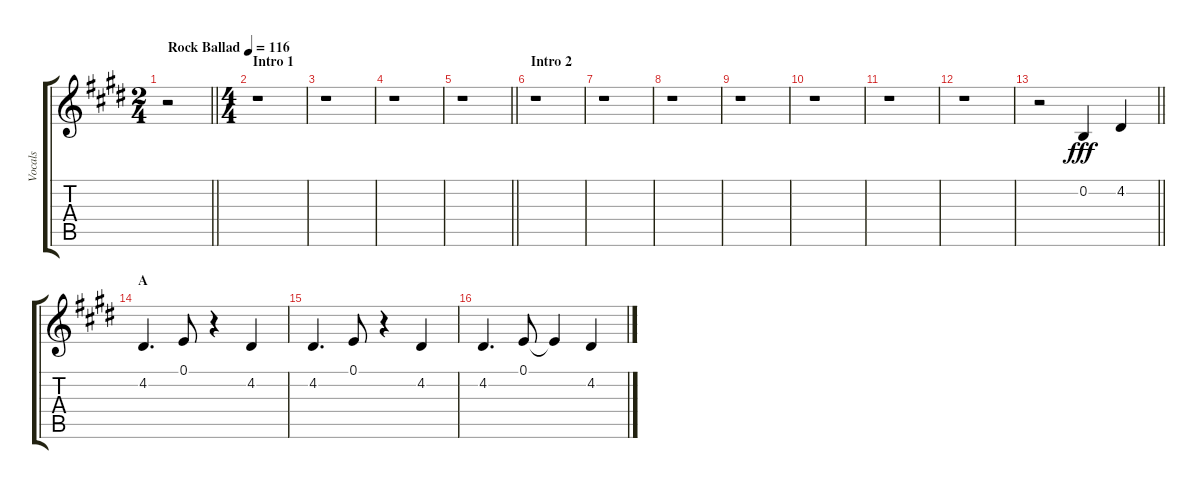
\track ("Vocals" "Vocals") {instrument voiceoohs}
\staff {score tabs}
\tuning (E4 B3 G3 D3 A2 E2) {hide}
\ts (2 4)
\tempo (116 "Rock Ballad")
\clef g2
\barLineRight lightlight
\ks e
r.2{dy fff instrument voiceoohs} |
\ts (4 4)
\section ("" "Intro 1")
r.1 |
r.1 |
r.1 |
\barLineRight lightlight
r.1 |
\section ("" "Intro 2")
r.1 |
r.1 |
r.1 |
r.1 |
r.1 |
r.1 |
r.1 |
\barLineRight lightlight
r.2 0.2.4 4.2.4 |
\section ("" "A")
4.2.4{d} 0.1.8 r.4 4.2.4 |
4.2.4{d} 0.1.8 r.4 4.2.4 |
4.2.4{d} 0.1.8 0.1{t}.4 4.2.4
